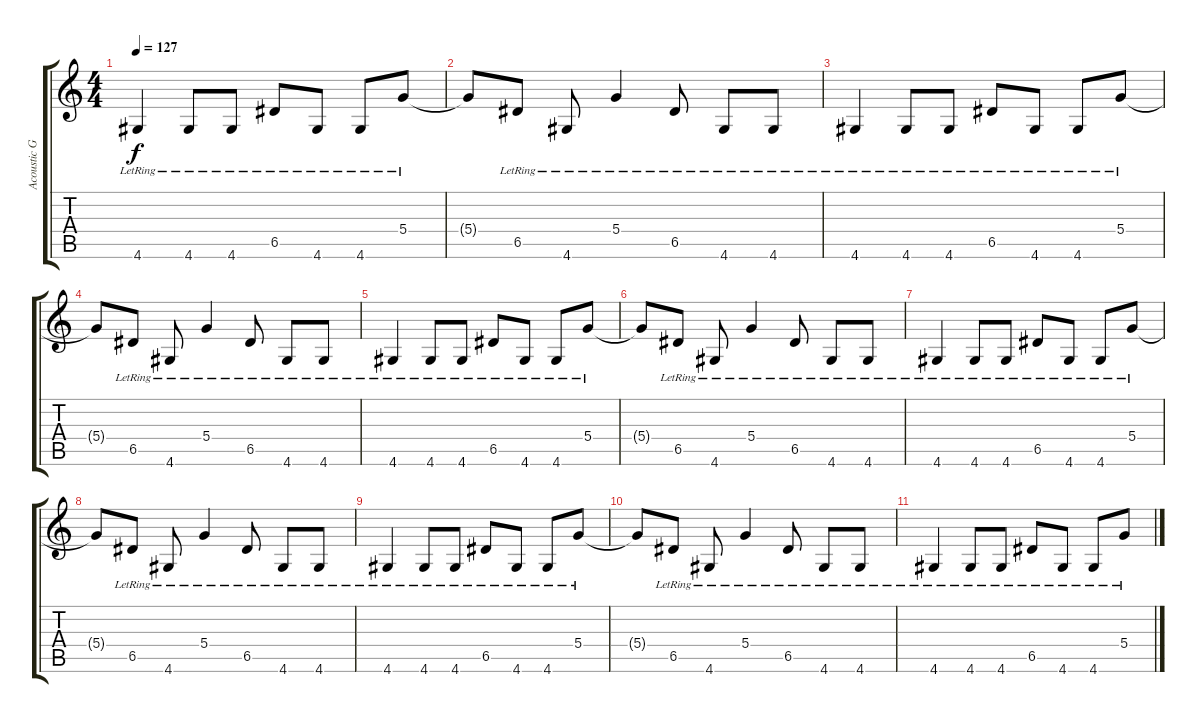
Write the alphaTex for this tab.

\track ("Acoustic Guitar 1" "Acoustic G") {instrument acousticguitarnylon}
\staff {score tabs}
\tuning (E4 B3 G3 D3 A2 E2) {hide}
\ts (4 4)
\tempo 127
\clef g2
\ks c
4.6{lr}.4{dy f} 4.6{lr}.8 4.6{lr}.8 6.5{lr}.8 4.6{lr}.8 4.6{lr}.8 5.4{lr}.8 |
5.4{t}.8 6.5{lr}.8 4.6{lr}.8 5.4{lr}.4 6.5{lr}.8 4.6{lr}.8 4.6{lr}.8 |
4.6{lr}.4 4.6{lr}.8 4.6{lr}.8 6.5{lr}.8 4.6{lr}.8 4.6{lr}.8 5.4{lr}.8 |
5.4{t}.8 6.5{lr}.8 4.6{lr}.8 5.4{lr}.4 6.5{lr}.8 4.6{lr}.8 4.6{lr}.8 |
4.6{lr}.4 4.6{lr}.8 4.6{lr}.8 6.5{lr}.8 4.6{lr}.8 4.6{lr}.8 5.4{lr}.8 |
5.4{t}.8 6.5{lr}.8 4.6{lr}.8 5.4{lr}.4 6.5{lr}.8 4.6{lr}.8 4.6{lr}.8 |
4.6{lr}.4 4.6{lr}.8 4.6{lr}.8 6.5{lr}.8 4.6{lr}.8 4.6{lr}.8 5.4{lr}.8 |
5.4{t}.8 6.5{lr}.8 4.6{lr}.8 5.4{lr}.4 6.5{lr}.8 4.6{lr}.8 4.6{lr}.8 |
4.6{lr}.4 4.6{lr}.8 4.6{lr}.8 6.5{lr}.8 4.6{lr}.8 4.6{lr}.8 5.4{lr}.8 |
5.4{t}.8 6.5{lr}.8 4.6{lr}.8 5.4{lr}.4 6.5{lr}.8 4.6{lr}.8 4.6{lr}.8 |
4.6{lr}.4 4.6{lr}.8 4.6{lr}.8 6.5{lr}.8 4.6{lr}.8 4.6{lr}.8 5.4{lr}.8
